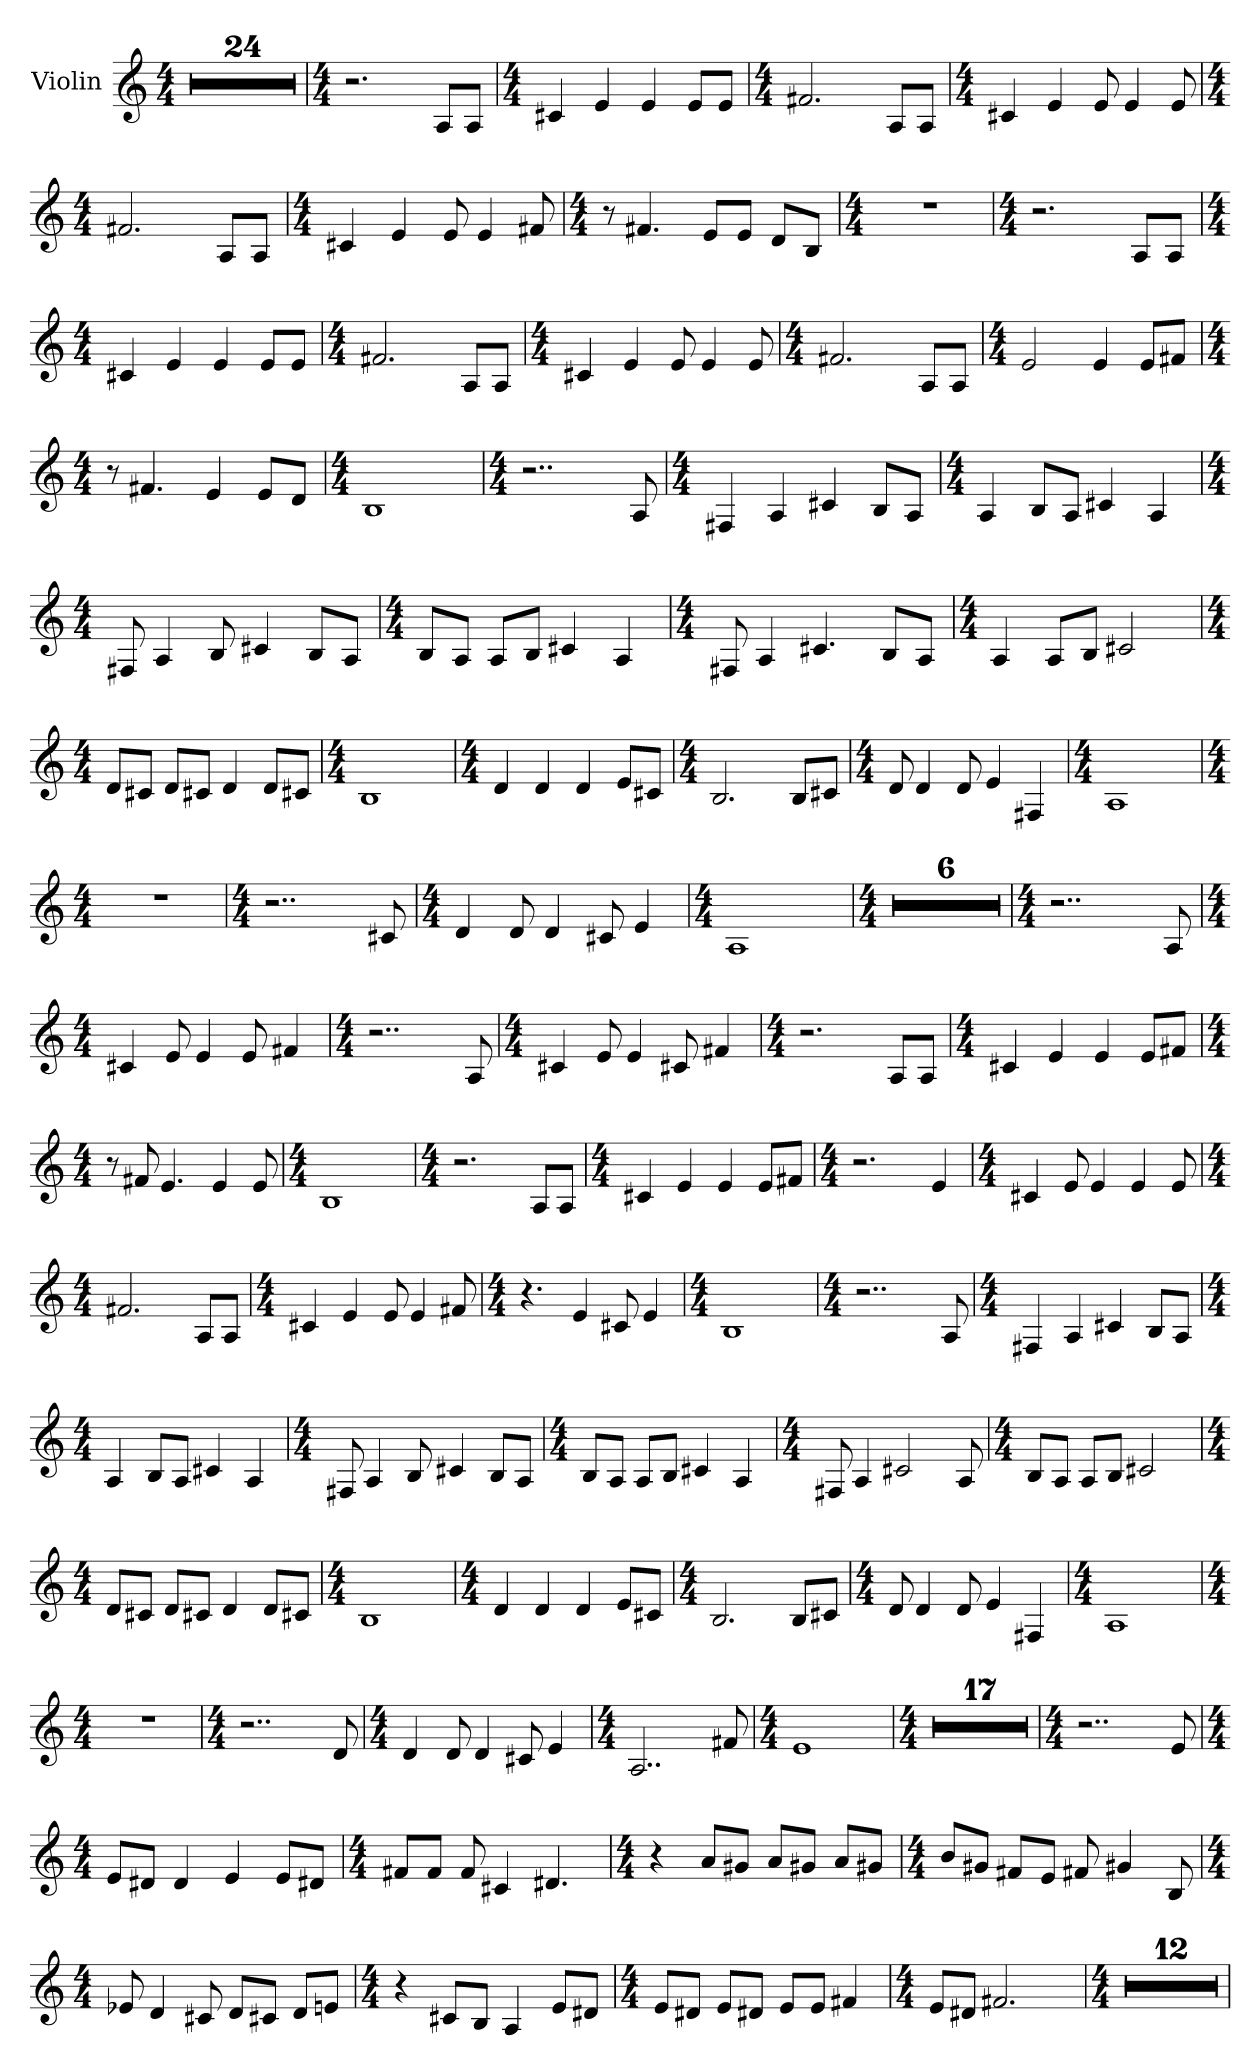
**kern
*part1
*staff1
*I"Violin
*I'Vln
*M4/4
=
1r
=
*M4/4
1r
=
*M4/4
1r
=
*M4/4
1r
=
*M4/4
1r
=
*M4/4
1r
=
*M4/4
1r
=
*M4/4
1r
=
*M4/4
1r
=
*M4/4
1r
=
*M4/4
1r
=
*M4/4
1r
=
*M4/4
1r
=
*M4/4
1r
=
*M4/4
1r
=
*M4/4
1r
=
*M4/4
1r
=
*M4/4
1r
=
*M4/4
1r
=
*M4/4
1r
=
*M4/4
1r
=
*M4/4
1r
=
*M4/4
1r
=
*M4/4
1r
=
*M4/4
2.r
8AL
8AJ
=
*M4/4
4c#X
4e
4e
8eL
8eJ
=
*M4/4
2.f#X
8AL
8AJ
=
*M4/4
4c#X
4e
8e
4e
8e
=
*M4/4
2.f#X
8AL
8AJ
=
*M4/4
4c#X
4e
8e
4e
8f#X
=
*M4/4
8r
4.f#X
8eL
8eJ
8dL
8BJ
=
*M4/4
1r
=
*M4/4
2.r
8AL
8AJ
=
*M4/4
4c#X
4e
4e
8eL
8eJ
=
*M4/4
2.f#X
8AL
8AJ
=
*M4/4
4c#X
4e
8e
4e
8e
=
*M4/4
2.f#X
8AL
8AJ
=
*M4/4
2e
4e
8eL
8f#XJ
=
*M4/4
8r
4.f#X
4e
8eL
8dJ
=
*M4/4
1B
=
*M4/4
2..r
8A
=
*M4/4
4F#X
4A
4c#X
8BL
8AJ
=
*M4/4
4A
8BL
8AJ
4c#X
4A
=
*M4/4
8F#X
4A
8B
4c#X
8BL
8AJ
=
*M4/4
8BL
8AJ
8AL
8BJ
4c#X
4A
=
*M4/4
8F#X
4A
4.c#X
8BL
8AJ
=
*M4/4
4A
8AL
8BJ
2c#X
=
*M4/4
8dL
8c#XJ
8dL
8c#XJ
4d
8dL
8c#XJ
=
*M4/4
1B
=
*M4/4
4d
4d
4d
8eL
8c#XJ
=
*M4/4
2.B
8BL
8c#XJ
=
*M4/4
8d
4d
8d
4e
4F#X
=
*M4/4
1A
=
*M4/4
1r
=
*M4/4
2..r
8c#X
=
*M4/4
4d
8d
4d
8c#X
4e
=
*M4/4
1A
=
*M4/4
1r
=
*M4/4
1r
=
*M4/4
1r
=
*M4/4
1r
=
*M4/4
1r
=
*M4/4
1r
=
*M4/4
2..r
8A
=
*M4/4
4c#X
8e
4e
8e
4f#X
=
*M4/4
2..r
8A
=
*M4/4
4c#X
8e
4e
8c#X
4f#X
=
*M4/4
2.r
8AL
8AJ
=
*M4/4
4c#X
4e
4e
8eL
8f#XJ
=
*M4/4
8r
8f#X
4.e
4e
8e
=
*M4/4
1B
=
*M4/4
2.r
8AL
8AJ
=
*M4/4
4c#X
4e
4e
8eL
8f#XJ
=
*M4/4
2.r
4e
=
*M4/4
4c#X
8e
4e
4e
8e
=
*M4/4
2.f#X
8AL
8AJ
=
*M4/4
4c#X
4e
8e
4e
8f#X
=
*M4/4
4.r
4e
8c#X
4e
=
*M4/4
1B
=
*M4/4
2..r
8A
=
*M4/4
4F#X
4A
4c#X
8BL
8AJ
=
*M4/4
4A
8BL
8AJ
4c#X
4A
=
*M4/4
8F#X
4A
8B
4c#X
8BL
8AJ
=
*M4/4
8BL
8AJ
8AL
8BJ
4c#X
4A
=
*M4/4
8F#X
4A
2c#X
8A
=
*M4/4
8BL
8AJ
8AL
8BJ
2c#X
=
*M4/4
8dL
8c#XJ
8dL
8c#XJ
4d
8dL
8c#XJ
=
*M4/4
1B
=
*M4/4
4d
4d
4d
8eL
8c#XJ
=
*M4/4
2.B
8BL
8c#XJ
=
*M4/4
8d
4d
8d
4e
4F#X
=
*M4/4
1A
=
*M4/4
1r
=
*M4/4
2..r
8d
=
*M4/4
4d
8d
4d
8c#X
4e
=
*M4/4
2..A
8f#X
=
*M4/4
1e
=
*M4/4
1r
=
*M4/4
1r
=
*M4/4
1r
=
*M4/4
1r
=
*M4/4
1r
=
*M4/4
1r
=
*M4/4
1r
=
*M4/4
1r
=
*M4/4
1r
=
*M4/4
1r
=
*M4/4
1r
=
*M4/4
1r
=
*M4/4
1r
=
*M4/4
1r
=
*M4/4
1r
=
*M4/4
1r
=
*M4/4
1r
=
*M4/4
2..r
8e
=
*M4/4
8eL
8d#XJ
4d#
4e
8eL
8d#XJ
=
*M4/4
8f#XL
8f#J
8f#
4c#X
4.d#X
=
*M4/4
4r
8aL
8g#XJ
8aL
8g#XJ
8aL
8g#XJ
=
*M4/4
8bL
8g#XJ
8f#XL
8eJ
8f#X
4g#X
8B
=
*M4/4
8e-X
4d
8c#X
8dL
8c#XJ
8dL
8enJ
=
*M4/4
4r
8c#XL
8BJ
4A
8eL
8d#XJ
=
*M4/4
8eL
8d#XJ
8eL
8d#XJ
8eL
8eJ
4f#X
=
*M4/4
8eL
8d#XJ
2.f#X
=
*M4/4
1r
=
*M4/4
1r
=
*M4/4
1r
=
*M4/4
1r
=
*M4/4
1r
=
*M4/4
1r
=
*M4/4
1r
=
*M4/4
1r
=
*M4/4
1r
=
*M4/4
1r
=
*M4/4
1r
=
*M4/4
1r
=
*-
